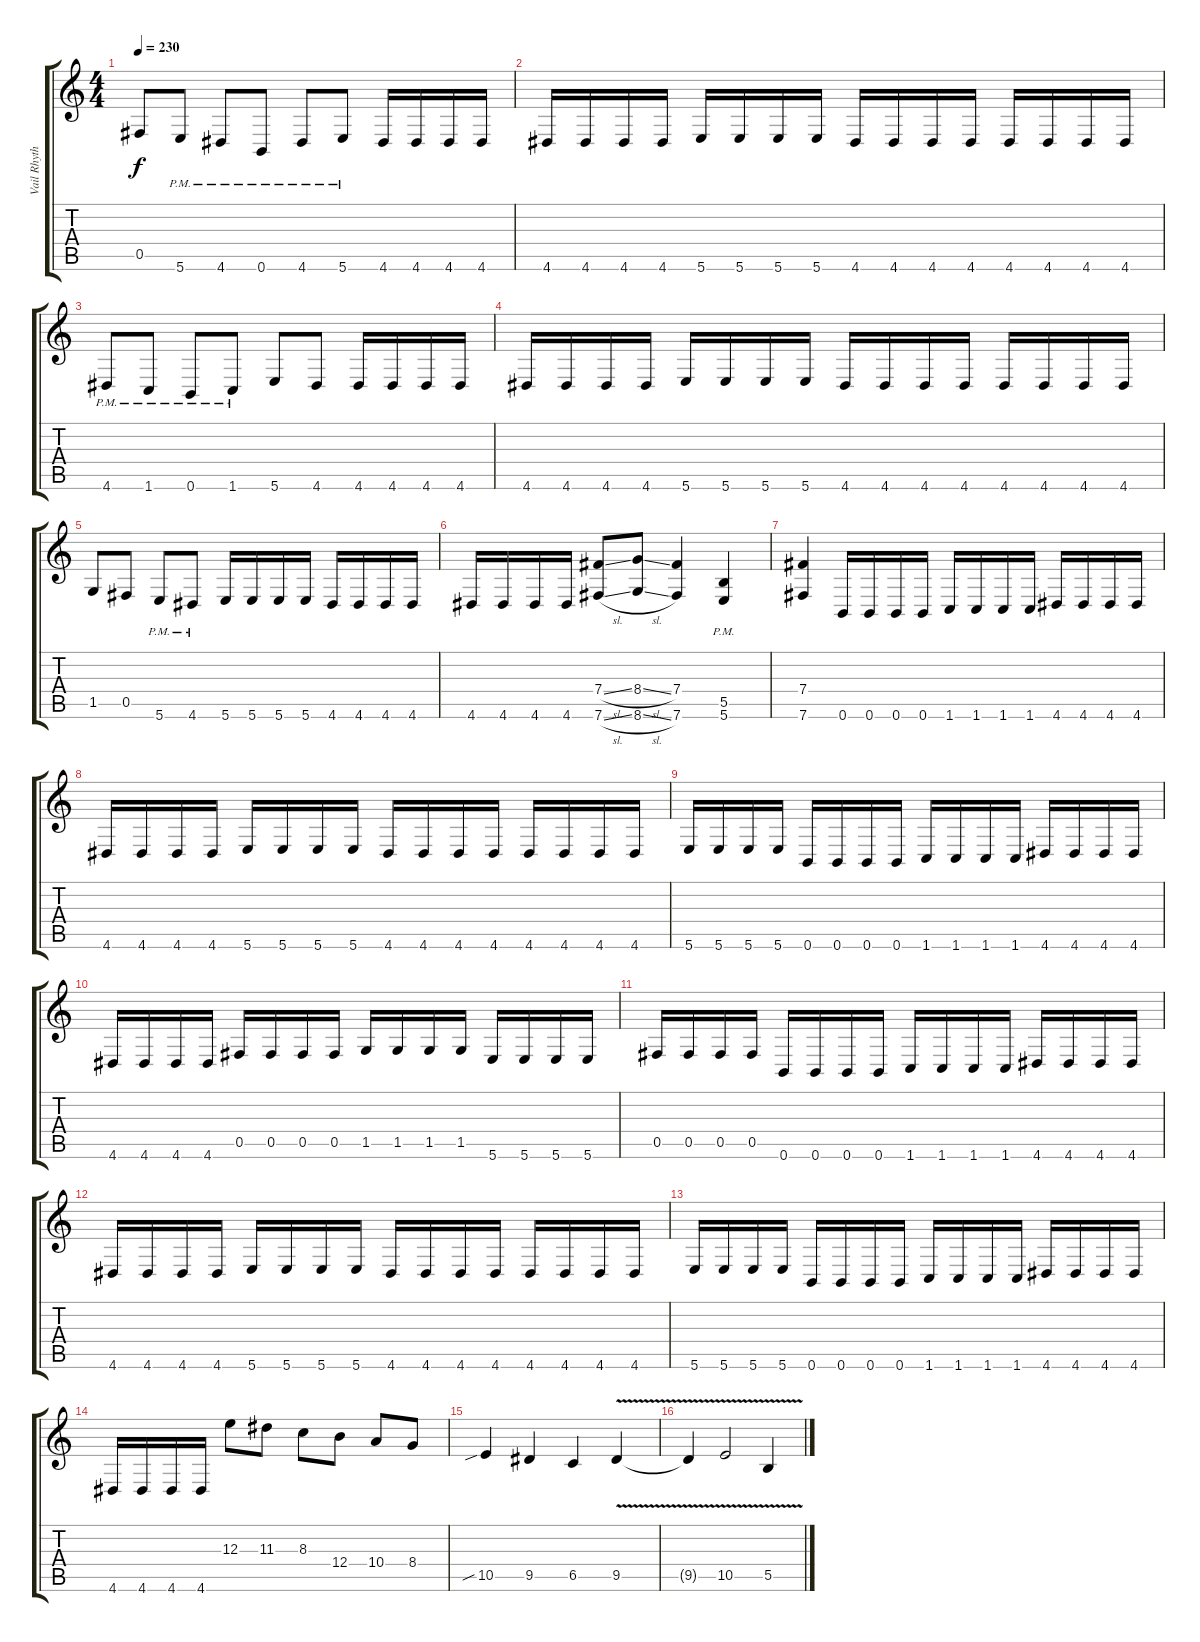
\track ("Vail Rhythm" "Vail Rhyth") {instrument overdrivenguitar}
\staff {score tabs}
\tuning (Db4 Ab3 E3 B2 Gb2 B1) {hide}
\ts (4 4)
\tempo 230
\clef g2
\ks c
0.5.8{dy f} 5.6{pm}.8 4.6{pm}.8 0.6{pm}.8 4.6{pm}.8 5.6{pm}.8 4.6.16 4.6.16 4.6.16 4.6.16 |
4.6.16 4.6.16 4.6.16 4.6.16 5.6.16 5.6.16 5.6.16 5.6.16 4.6.16 4.6.16 4.6.16 4.6.16 4.6.16 4.6.16 4.6.16 4.6.16 |
4.6{pm}.8 1.6{pm}.8 0.6{pm}.8 1.6{pm}.8 5.6.8 4.6.8 4.6.16 4.6.16 4.6.16 4.6.16 |
4.6.16 4.6.16 4.6.16 4.6.16 5.6.16 5.6.16 5.6.16 5.6.16 4.6.16 4.6.16 4.6.16 4.6.16 4.6.16 4.6.16 4.6.16 4.6.16 |
1.5.8 0.5.8 5.6{pm}.8 4.6{pm}.8 5.6.16 5.6.16 5.6.16 5.6.16 4.6.16 4.6.16 4.6.16 4.6.16 |
4.6.16 4.6.16 4.6.16 4.6.16 (7.4{sl} 7.6{sl}).8 (8.4{sl} 8.6{sl}).8 (7.4 7.6).4 (5.5{pm} 5.6{pm}).4 |
(7.4 7.6).4 0.6.16 0.6.16 0.6.16 0.6.16 1.6.16 1.6.16 1.6.16 1.6.16 4.6.16 4.6.16 4.6.16 4.6.16 |
4.6.16 4.6.16 4.6.16 4.6.16 5.6.16 5.6.16 5.6.16 5.6.16 4.6.16 4.6.16 4.6.16 4.6.16 4.6.16 4.6.16 4.6.16 4.6.16 |
5.6.16 5.6.16 5.6.16 5.6.16 0.6.16 0.6.16 0.6.16 0.6.16 1.6.16 1.6.16 1.6.16 1.6.16 4.6.16 4.6.16 4.6.16 4.6.16 |
4.6.16 4.6.16 4.6.16 4.6.16 0.5.16 0.5.16 0.5.16 0.5.16 1.5.16 1.5.16 1.5.16 1.5.16 5.6.16 5.6.16 5.6.16 5.6.16 |
0.5.16 0.5.16 0.5.16 0.5.16 0.6.16 0.6.16 0.6.16 0.6.16 1.6.16 1.6.16 1.6.16 1.6.16 4.6.16 4.6.16 4.6.16 4.6.16 |
4.6.16 4.6.16 4.6.16 4.6.16 5.6.16 5.6.16 5.6.16 5.6.16 4.6.16 4.6.16 4.6.16 4.6.16 4.6.16 4.6.16 4.6.16 4.6.16 |
5.6.16 5.6.16 5.6.16 5.6.16 0.6.16 0.6.16 0.6.16 0.6.16 1.6.16 1.6.16 1.6.16 1.6.16 4.6.16 4.6.16 4.6.16 4.6.16 |
4.6.16 4.6.16 4.6.16 4.6.16 12.3.8 11.3.8 8.3.8 12.4.8 10.4.8 8.4.8 |
10.5{sib}.4 9.5.4 6.5.4 9.5{v}.4 |
9.5{t}.4 10.5{v}.2 5.5{v}.4
